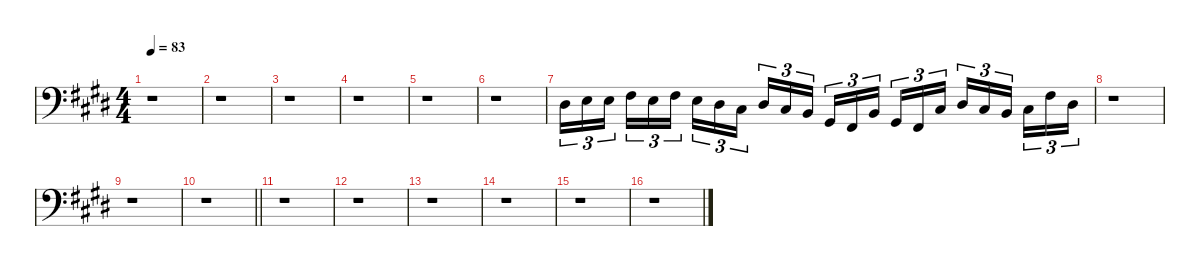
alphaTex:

\defaultSystemsLayout 4
\hideDynamics
\bracketExtendMode nobrackets
\singleTrackTrackNamePolicy hidden
\multiTrackTrackNamePolicy hidden
\firstSystemTrackNameMode fullname
\firstSystemTrackNameOrientation horizontal
\otherSystemsTrackNameOrientation horizontal
\track ("Cuivres 2" "tpt.") {defaultSystemsLayout 32 instrument trumpet}
\staff {score}
\tuning (E4 B3 G3 D3 A2 E2)
\displaytranspose -10
\ts (4 4)
\tempo 83
\clef f4
\ks c#minor
r.1{dy f beam Down} |
r.1{beam Down} |
r.1{beam Down} |
r.1{beam Down} |
r.1{beam Down} |
r.1{beam Down} |
6.3{acc #}.16{tu (3 2) beam Down} 7.3{acc forcenatural}.16{tu (3 2) beam Down} 7.3{acc forcenatural}.16{tu (3 2) beam Down} 9.3{acc #}.16{tu (3 2) beam Down} 7.3{acc forcenatural}.16{tu (3 2) beam Down} 9.3{acc #}.16{tu (3 2) beam Down} 7.3{acc forcenatural}.16{tu (3 2) beam Down} 6.3{acc #}.16{tu (3 2) beam Down} 4.3{acc #}.16{tu (3 2) beam Down} 6.3{acc #}.16{tu (3 2) beam Up} 4.3{acc #}.16{tu (3 2) beam Up} 2.3{acc forcenatural}.16{tu (3 2) beam Up} 4.4{acc #}.16{tu (3 2) beam Up} 2.4{acc #}.16{tu (3 2) beam Up} 2.3{acc forcenatural}.16{tu (3 2) beam Up} 4.4{acc #}.16{tu (3 2) beam Up} 2.4{acc #}.16{tu (3 2) beam Up} 4.3{acc #}.16{tu (3 2) beam Up} 6.3{acc #}.16{tu (3 2) beam Up} 4.3{acc #}.16{tu (3 2) beam Up} 2.3{acc forcenatural}.16{tu (3 2) beam Up} 4.3{acc #}.16{tu (3 2) beam Down} 9.3{acc #}.16{tu (3 2) beam Down} 6.3{acc #}.16{tu (3 2) beam Down} |
r.1{beam Down} |
r.1{beam Down} |
\barLineRight lightlight
r.1{beam Down} |
r.1{beam Down} |
r.1{beam Down} |
r.1{beam Down} |
r.1{beam Down} |
r.1{beam Down} |
r.1{beam Down}
